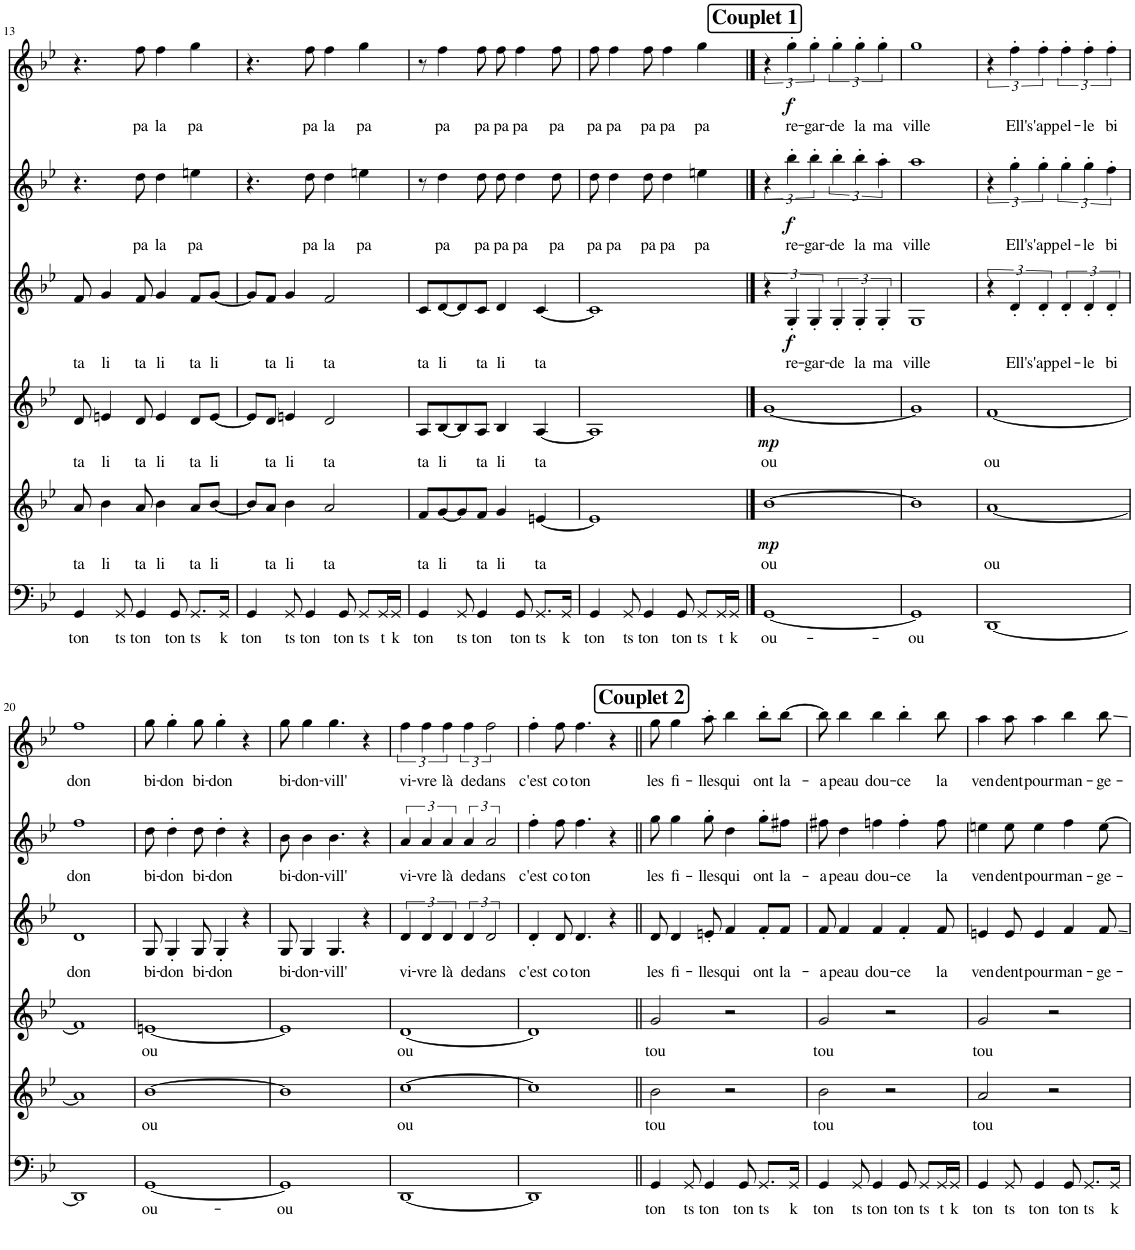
**kern	**text	**kern	**text	**dynam	**kern	**text	**dynam	**kern	**text	**dynam	**kern	**text	**dynam	**kern	**text	**dynam
*part6	*part6	*part5	*part5	*part5	*part4	*part4	*part4	*part3	*part3	*part3	*part2	*part2	*part2	*part1	*part1	*part1
*staff6	*staff6	*staff5	*staff5	*staff5	*staff4	*staff4	*staff4	*staff3	*staff3	*staff3	*staff2	*staff2	*staff2	*staff1	*staff1	*staff1
*I"Bass	*	*I"Voice	*	*	*I"Voice	*	*	*I"Voice	*	*	*I"Voice	*	*	*I"Voice	*	*
!!LO:PB:g=z
*clefF4	*	*clefG2	*	*	*clefG2	*	*	*clefG2	*	*	*clefG2	*	*	*clefG2	*	*
*	*	*	*	*	*Trd1c2	*	*	*Trd1c2	*	*	*	*	*	*	*	*
*k[b-e-]	*	*k[b-e-]	*	*	*k[b-e-]	*	*	*k[b-e-]	*	*	*k[b-e-]	*	*	*k[b-e-]	*	*
*M4/4	*	*M4/4	*	*	*M4/4	*	*	*M4/4	*	*	*M4/4	*	*	*M4/4	*	*
=13	=13	=13	=13	=13	=13	=13	=13	=13	=13	=13	=13	=13	=13	=13	=13	=13
!	!LO:LY:b	!	!LO:LY:b	!	!	!LO:LY:b	!	!	!LO:LY:b	!	!	!	!	!	!	!
4GG/	ton	8a/	ta	.	8d/	ta	.	8f/	ta	.	4.r	.	.	4.r	.	.
!	!	!	!LO:LY:b	!	!	!LO:LY:b	!	!	!LO:LY:b	!	!	!	!	!	!	!
.	.	4b-\	li	.	4en/	li	.	4g/	li	.	.	.	.	.	.	.
!	!LO:LY:b	!	!	!	!	!	!	!	!	!	!	!	!	!	!	!
8GG/	ts	.	.	.	.	.	.	.	.	.	.	.	.	.	.	.
!	!LO:LY:b	!	!LO:LY:b	!	!	!LO:LY:b	!	!	!LO:LY:b	!	!	!LO:LY:b	!	!	!LO:LY:b	!
4GG/	ton	8a/	ta	.	8d/	ta	.	8f/	ta	.	8dd\	pa	.	8ff\	pa	.
!	!	!	!LO:LY:b	!	!	!LO:LY:b	!	!	!LO:LY:b	!	!	!LO:LY:b	!	!	!LO:LY:b	!
.	.	4b-\	li	.	4e/	li	.	4g/	li	.	4dd\	la	.	4ff\	la	.
!	!LO:LY:b	!	!	!	!	!	!	!	!	!	!	!	!	!	!	!
8GG/	ton	.	.	.	.	.	.	.	.	.	.	.	.	.	.	.
!	!LO:LY:b	!	!LO:LY:b	!	!	!LO:LY:b	!	!	!LO:LY:b	!	!	!LO:LY:b	!	!	!LO:LY:b	!
8.GG/L	ts	8a/L	ta	.	8d/L	ta	.	8f/L	ta	.	4een\	pa	.	4gg\	pa	.
!	!	!	!LO:LY:b	!	!	!LO:LY:b	!	!	!LO:LY:b	!	!	!	!	!	!	!
.	.	[8b-/J	li	.	[8e/J	li	.	[8g/J	li	.	.	.	.	.	.	.
!	!LO:LY:b	!	!	!	!	!	!	!	!	!	!	!	!	!	!	!
16GG/Jk	k	.	.	.	.	.	.	.	.	.	.	.	.	.	.	.
=14	=14	=14	=14	=14	=14	=14	=14	=14	=14	=14	=14	=14	=14	=14	=14	=14
!	!LO:LY:b	!	!	!	!	!	!	!	!	!	!	!	!	!	!	!
4GG/	ton	8b-/L]	.	.	8e/L]	.	.	8g/L]	.	.	4.r	.	.	4.r	.	.
!	!	!	!LO:LY:b	!	!	!LO:LY:b	!	!	!LO:LY:b	!	!	!	!	!	!	!
.	.	8a/J	ta	.	8d/J	ta	.	8f/J	ta	.	.	.	.	.	.	.
!	!LO:LY:b	!	!LO:LY:b	!	!	!LO:LY:b	!	!	!LO:LY:b	!	!	!	!	!	!	!
8GG/	ts	4b-\	li	.	4en/	li	.	4g/	li	.	.	.	.	.	.	.
!	!LO:LY:b	!	!	!	!	!	!	!	!	!	!	!LO:LY:b	!	!	!LO:LY:b	!
4GG/	ton	.	.	.	.	.	.	.	.	.	8dd\	pa	.	8ff\	pa	.
!	!	!	!LO:LY:b	!	!	!LO:LY:b	!	!	!LO:LY:b	!	!	!LO:LY:b	!	!	!LO:LY:b	!
.	.	2a/	ta	.	2d/	ta	.	2f/	ta	.	4dd\	la	.	4ff\	la	.
!	!LO:LY:b	!	!	!	!	!	!	!	!	!	!	!	!	!	!	!
8GG/	ton	.	.	.	.	.	.	.	.	.	.	.	.	.	.	.
!	!LO:LY:b	!	!	!	!	!	!	!	!	!	!	!LO:LY:b	!	!	!LO:LY:b	!
8GG/L	ts	.	.	.	.	.	.	.	.	.	4een\	pa	.	4gg\	pa	.
!	!LO:LY:b	!	!	!	!	!	!	!	!	!	!	!	!	!	!	!
16GG/L	t	.	.	.	.	.	.	.	.	.	.	.	.	.	.	.
!	!LO:LY:b	!	!	!	!	!	!	!	!	!	!	!	!	!	!	!
16GG/JJ	k	.	.	.	.	.	.	.	.	.	.	.	.	.	.	.
=15	=15	=15	=15	=15	=15	=15	=15	=15	=15	=15	=15	=15	=15	=15	=15	=15
!	!LO:LY:b	!	!LO:LY:b	!	!	!LO:LY:b	!	!	!LO:LY:b	!	!	!	!	!	!	!
4GG/	ton	8f/L	ta	.	8A/L	ta	.	8c/L	ta	.	8r	.	.	8r	.	.
!	!	!	!LO:LY:b	!	!	!LO:LY:b	!	!	!LO:LY:b	!	!	!LO:LY:b	!	!	!LO:LY:b	!
.	.	[8g/	li	.	[8B-/	li	.	[8d/	li	.	4dd\	pa	.	4ff\	pa	.
!	!LO:LY:b	!	!	!	!	!	!	!	!	!	!	!	!	!	!	!
8GG/	ts	8g/]	.	.	8B-/]	.	.	8d/]	.	.	.	.	.	.	.	.
!	!LO:LY:b	!	!LO:LY:b	!	!	!LO:LY:b	!	!	!LO:LY:b	!	!	!LO:LY:b	!	!	!LO:LY:b	!
4GG/	ton	8f/J	ta	.	8A/J	ta	.	8c/J	ta	.	8dd\	pa	.	8ff\	pa	.
!	!	!	!LO:LY:b	!	!	!LO:LY:b	!	!	!LO:LY:b	!	!	!LO:LY:b	!	!	!LO:LY:b	!
.	.	4g/	li	.	4B-/	li	.	4d/	li	.	8dd\	pa	.	8ff\	pa	.
!	!LO:LY:b	!	!	!	!	!	!	!	!	!	!	!LO:LY:b	!	!	!LO:LY:b	!
8GG/	ton	.	.	.	.	.	.	.	.	.	4dd\	pa	.	4ff\	pa	.
!	!LO:LY:b	!	!LO:LY:b	!	!	!LO:LY:b	!	!	!LO:LY:b	!	!	!	!	!	!	!
8.GG/L	ts	[4en/	ta	.	[4A/	ta	.	[4c/	ta	.	.	.	.	.	.	.
!	!	!	!	!	!	!	!	!	!	!	!	!LO:LY:b	!	!	!LO:LY:b	!
.	.	.	.	.	.	.	.	.	.	.	8dd\	pa	.	8ff\	pa	.
!	!LO:LY:b	!	!	!	!	!	!	!	!	!	!	!	!	!	!	!
16GG/Jk	k	.	.	.	.	.	.	.	.	.	.	.	.	.	.	.
=16	=16	=16	=16	=16	=16	=16	=16	=16	=16	=16	=16	=16	=16	=16	=16	=16
!	!LO:LY:b	!	!	!	!	!	!	!	!	!	!	!LO:LY:b	!	!	!LO:LY:b	!
4GG/	ton	1e]	.	.	1A]	.	.	1c]	.	.	8dd\	pa	.	8ff\	pa	.
!	!	!	!	!	!	!	!	!	!	!	!	!LO:LY:b	!	!	!LO:LY:b	!
.	.	.	.	.	.	.	.	.	.	.	4dd\	pa	.	4ff\	pa	.
!	!LO:LY:b	!	!	!	!	!	!	!	!	!	!	!	!	!	!	!
8GG/	ts	.	.	.	.	.	.	.	.	.	.	.	.	.	.	.
!	!LO:LY:b	!	!	!	!	!	!	!	!	!	!	!LO:LY:b	!	!	!LO:LY:b	!
4GG/	ton	.	.	.	.	.	.	.	.	.	8dd\	pa	.	8ff\	pa	.
!	!	!	!	!	!	!	!	!	!	!	!	!LO:LY:b	!	!	!LO:LY:b	!
.	.	.	.	.	.	.	.	.	.	.	4dd\	pa	.	4ff\	pa	.
!	!LO:LY:b	!	!	!	!	!	!	!	!	!	!	!	!	!	!	!
8GG/	ton	.	.	.	.	.	.	.	.	.	.	.	.	.	.	.
!	!LO:LY:b	!	!	!	!	!	!	!	!	!	!	!LO:LY:b	!	!	!LO:LY:b	!
8GG/L	ts	.	.	.	.	.	.	.	.	.	4een\	pa	.	4gg\	pa	.
!	!LO:LY:b	!	!	!	!	!	!	!	!	!	!	!	!	!	!	!
16GG/L	t	.	.	.	.	.	.	.	.	.	.	.	.	.	.	.
!	!LO:LY:b	!	!	!	!	!	!	!	!	!	!	!	!	!	!	!
16GG/JJ	k	.	.	.	.	.	.	.	.	.	.	.	.	.	.	.
!!LO:REH:place=s1:a:B:cj:fs=14:t=Couplet 1
==17	==17	==17	==17	==17	==17	==17	==17	==17	==17	==17	==17	==17	==17	==17	==17	==17
!	!LO:LY:b	!	!LO:LY:b	!LO:DY:b	!	!LO:LY:b	!LO:DY:b	!	!	!	!	!	!	!	!	!
[1GG	ou-	[1b-	ou	mp	[1g	ou	mp	6r	.	.	6r	.	.	6r	.	.
!	!	!	!	!	!	!	!	!	!LO:LY:b	!LO:DY:b	!	!LO:LY:b	!LO:DY:b	!	!LO:LY:b	!LO:DY:b
.	.	.	.	.	.	.	.	6G'/	re-	f	6bb-'\	re-	f	6gg'\	re-	f
!	!	!	!	!	!	!	!	!	!LO:LY:b	!	!	!LO:LY:b	!	!	!LO:LY:b	!
.	.	.	.	.	.	.	.	6G'/	-gar-	.	6bb-'\	-gar-	.	6gg'\	-gar-	.
!	!	!	!	!	!	!	!	!	!LO:LY:b	!	!	!LO:LY:b	!	!	!LO:LY:b	!
.	.	.	.	.	.	.	.	6G'/	-de	.	6bb-'\	-de	.	6gg'\	-de	.
!	!	!	!	!	!	!	!	!	!LO:LY:b	!	!	!LO:LY:b	!	!	!LO:LY:b	!
.	.	.	.	.	.	.	.	6G'/	la	.	6bb-'\	la	.	6gg'\	la	.
!	!	!	!	!	!	!	!	!	!LO:LY:b	!	!	!LO:LY:b	!	!	!LO:LY:b	!
.	.	.	.	.	.	.	.	6G'/	ma	.	6aa'\	ma	.	6gg'\	ma	.
=18	=18	=18	=18	=18	=18	=18	=18	=18	=18	=18	=18	=18	=18	=18	=18	=18
!	!LO:LY:b	!	!	!	!	!	!	!	!LO:LY:b	!	!	!LO:LY:b	!	!	!LO:LY:b	!
1GG]	-ou	1b-]	.	.	1g]	.	.	1G	ville	.	1aa	ville	.	1gg	ville	.
=19	=19	=19	=19	=19	=19	=19	=19	=19	=19	=19	=19	=19	=19	=19	=19	=19
!	!	!	!LO:LY:b	!	!	!LO:LY:b	!	!	!	!	!	!	!	!	!	!
[1DD	.	[1a	ou	.	[1f	ou	.	6r	.	.	6r	.	.	6r	.	.
!	!	!	!	!	!	!	!	!	!LO:LY:b	!	!	!LO:LY:b	!	!	!LO:LY:b	!
.	.	.	.	.	.	.	.	6d'/	Ell'	.	6gg'\	Ell'	.	6ff'\	Ell'	.
!	!	!	!	!	!	!	!	!	!LO:LY:b	!	!	!LO:LY:b	!	!	!LO:LY:b	!
.	.	.	.	.	.	.	.	6d'/	s'app-	.	6gg'\	s'app-	.	6ff'\	s'app-	.
!	!	!	!	!	!	!	!	!	!LO:LY:b	!	!	!LO:LY:b	!	!	!LO:LY:b	!
.	.	.	.	.	.	.	.	6d'/	-el-	.	6gg'\	-el-	.	6ff'\	-el-	.
!	!	!	!	!	!	!	!	!	!LO:LY:b	!	!	!LO:LY:b	!	!	!LO:LY:b	!
.	.	.	.	.	.	.	.	6d'/	-le	.	6gg'\	-le	.	6ff'\	-le	.
!	!	!	!	!	!	!	!	!	!LO:LY:b	!	!	!LO:LY:b	!	!	!LO:LY:b	!
.	.	.	.	.	.	.	.	6d'/	bi	.	6ff'\	bi	.	6ff'\	bi	.
!!LO:LB:g=z
=20	=20	=20	=20	=20	=20	=20	=20	=20	=20	=20	=20	=20	=20	=20	=20	=20
!	!	!	!	!	!	!	!	!	!LO:LY:b	!	!	!LO:LY:b	!	!	!LO:LY:b	!
1DD]	.	1a]	.	.	1f]	.	.	1d	don	.	1ff	don	.	1ff	don	.
=21	=21	=21	=21	=21	=21	=21	=21	=21	=21	=21	=21	=21	=21	=21	=21	=21
!	!LO:LY:b	!	!LO:LY:b	!	!	!LO:LY:b	!	!	!LO:LY:b	!	!	!LO:LY:b	!	!	!LO:LY:b	!
[1GG	ou-	[1b-	ou	.	[1en	ou	.	8G/	bi-	.	8dd\	bi-	.	8gg\	bi-	.
!	!	!	!	!	!	!	!	!	!LO:LY:b	!	!	!LO:LY:b	!	!	!LO:LY:b	!
.	.	.	.	.	.	.	.	4G'/	-don	.	4dd'\	-don	.	4gg'\	-don	.
!	!	!	!	!	!	!	!	!	!LO:LY:b	!	!	!LO:LY:b	!	!	!LO:LY:b	!
.	.	.	.	.	.	.	.	8G/	bi-	.	8dd\	bi-	.	8gg\	bi-	.
!	!	!	!	!	!	!	!	!	!LO:LY:b	!	!	!LO:LY:b	!	!	!LO:LY:b	!
.	.	.	.	.	.	.	.	4G'/	-don	.	4dd'\	-don	.	4gg'\	-don	.
.	.	.	.	.	.	.	.	4r	.	.	4r	.	.	4r	.	.
=22	=22	=22	=22	=22	=22	=22	=22	=22	=22	=22	=22	=22	=22	=22	=22	=22
!	!LO:LY:b	!	!	!	!	!	!	!	!LO:LY:b	!	!	!LO:LY:b	!	!	!LO:LY:b	!
1GG]	-ou	1b-]	.	.	1e]	.	.	8G/	bi-	.	8b-\	bi-	.	8gg\	bi-	.
!	!	!	!	!	!	!	!	!	!LO:LY:b	!	!	!LO:LY:b	!	!	!LO:LY:b	!
.	.	.	.	.	.	.	.	4G/	-don-	.	4b-\	-don-	.	4gg\	-don-	.
!	!	!	!	!	!	!	!	!	!LO:LY:b	!	!	!LO:LY:b	!	!	!LO:LY:b	!
.	.	.	.	.	.	.	.	4.G/	-vill'	.	4.b-\	-vill'	.	4.gg\	-vill'	.
.	.	.	.	.	.	.	.	4r	.	.	4r	.	.	4r	.	.
=23	=23	=23	=23	=23	=23	=23	=23	=23	=23	=23	=23	=23	=23	=23	=23	=23
!	!	!	!LO:LY:b	!	!	!LO:LY:b	!	!	!LO:LY:b	!	!	!LO:LY:b	!	!	!LO:LY:b	!
[1DD	.	[1cc	ou	.	[1d	ou	.	6d/	vi-	.	6a/	vi-	.	6ff\	vi-	.
!	!	!	!	!	!	!	!	!	!LO:LY:b	!	!	!LO:LY:b	!	!	!LO:LY:b	!
.	.	.	.	.	.	.	.	6d/	-vre	.	6a/	-vre	.	6ff\	-vre	.
!	!	!	!	!	!	!	!	!	!LO:LY:b	!	!	!LO:LY:b	!	!	!LO:LY:b	!
.	.	.	.	.	.	.	.	6d/	là	.	6a/	là	.	6ff\	là	.
!	!	!	!	!	!	!	!	!	!LO:LY:b	!	!	!LO:LY:b	!	!	!LO:LY:b	!
.	.	.	.	.	.	.	.	6d/	de-	.	6a/	de-	.	6ff\	de-	.
!	!	!	!	!	!	!	!	!	!LO:LY:b	!	!	!LO:LY:b	!	!	!LO:LY:b	!
.	.	.	.	.	.	.	.	3d/	-dans	.	3a/	-dans	.	3ff\	-dans	.
=24	=24	=24	=24	=24	=24	=24	=24	=24	=24	=24	=24	=24	=24	=24	=24	=24
!	!	!	!	!	!	!	!	!	!LO:LY:b	!	!	!LO:LY:b	!	!	!LO:LY:b	!
1DD]	.	1cc]	.	.	1d]	.	.	4d'/	c'est	.	4ff'\	c'est	.	4ff'\	c'est	.
!	!	!	!	!	!	!	!	!	!LO:LY:b	!	!	!LO:LY:b	!	!	!LO:LY:b	!
.	.	.	.	.	.	.	.	8d/	co-	.	8ff\	co-	.	8ff\	co-	.
!	!	!	!	!	!	!	!	!	!LO:LY:b	!	!	!LO:LY:b	!	!	!LO:LY:b	!
.	.	.	.	.	.	.	.	4.d/	-ton	.	4.ff\	-ton	.	4.ff\	-ton	.
.	.	.	.	.	.	.	.	4r	.	.	4r	.	.	4r	.	.
!!LO:REH:place=s1:a:B:cj:fs=14:t=Couplet 2
=25||	=25||	=25||	=25||	=25||	=25||	=25||	=25||	=25||	=25||	=25||	=25||	=25||	=25||	=25||	=25||	=25||
!	!LO:LY:b	!	!LO:LY:b	!	!	!LO:LY:b	!	!	!LO:LY:b	!	!	!LO:LY:b	!	!	!LO:LY:b	!
4GG/	ton	2b-\	tou	.	2g/	tou	.	8d/	les	.	8gg\	les	.	8gg\	les	.
!	!	!	!	!	!	!	!	!	!LO:LY:b	!	!	!LO:LY:b	!	!	!LO:LY:b	!
.	.	.	.	.	.	.	.	4d/	fi-	.	4gg\	fi-	.	4gg\	fi-	.
!	!LO:LY:b	!	!	!	!	!	!	!	!	!	!	!	!	!	!	!
8GG/	ts	.	.	.	.	.	.	.	.	.	.	.	.	.	.	.
!	!LO:LY:b	!	!	!	!	!	!	!	!LO:LY:b	!	!	!LO:LY:b	!	!	!LO:LY:b	!
4GG/	ton	.	.	.	.	.	.	8en'/	-lles	.	8gg'\	-lles	.	8aa'\	-lles	.
!	!	!	!	!	!	!	!	!	!LO:LY:b	!	!	!LO:LY:b	!	!	!LO:LY:b	!
.	.	2r	.	.	2r	.	.	4f/	qui	.	4dd\	qui	.	4bb-\	qui	.
!	!LO:LY:b	!	!	!	!	!	!	!	!	!	!	!	!	!	!	!
8GG/	ton	.	.	.	.	.	.	.	.	.	.	.	.	.	.	.
!	!LO:LY:b	!	!	!	!	!	!	!	!LO:LY:b	!	!	!LO:LY:b	!	!	!LO:LY:b	!
8.GG/L	ts	.	.	.	.	.	.	8f'/L	ont	.	8gg'\L	ont	.	8bb-'\L	ont	.
!	!	!	!	!	!	!	!	!	!LO:LY:b	!	!	!LO:LY:b	!	!	!LO:LY:b	!
.	.	.	.	.	.	.	.	8f/J	la-	.	8ff#X\J	la-	.	[8bb-\J	la-	.
!	!LO:LY:b	!	!	!	!	!	!	!	!	!	!	!	!	!	!	!
16GG/Jk	k	.	.	.	.	.	.	.	.	.	.	.	.	.	.	.
=26	=26	=26	=26	=26	=26	=26	=26	=26	=26	=26	=26	=26	=26	=26	=26	=26
!	!LO:LY:b	!	!LO:LY:b	!	!	!LO:LY:b	!	!	!LO:LY:b	!	!	!LO:LY:b	!	!	!LO:LY:b	!
4GG/	ton	2b-\	tou	.	2g/	tou	.	8f/	-a	.	8ff#X\	-a	.	8bb-\]	-a	.
!	!	!	!	!	!	!	!	!	!LO:LY:b	!	!	!LO:LY:b	!	!	!LO:LY:b	!
.	.	.	.	.	.	.	.	4f/	peau	.	4dd\	peau	.	4bb-\	peau	.
!	!LO:LY:b	!	!	!	!	!	!	!	!	!	!	!	!	!	!	!
8GG/	ts	.	.	.	.	.	.	.	.	.	.	.	.	.	.	.
!	!LO:LY:b	!	!	!	!	!	!	!	!LO:LY:b	!	!	!LO:LY:b	!	!	!LO:LY:b	!
4GG/	ton	.	.	.	.	.	.	4f/	dou-	.	4ffn\	dou-	.	4bb-\	dou-	.
.	.	2r	.	.	2r	.	.	.	.	.	.	.	.	.	.	.
!	!LO:LY:b	!	!	!	!	!	!	!	!LO:LY:b	!	!	!LO:LY:b	!	!	!LO:LY:b	!
8GG/	ton	.	.	.	.	.	.	4f'/	-ce	.	4ff'\	-ce	.	4bb-'\	-ce	.
!	!LO:LY:b	!	!	!	!	!	!	!	!	!	!	!	!	!	!	!
8GG/L	ts	.	.	.	.	.	.	.	.	.	.	.	.	.	.	.
!	!LO:LY:b	!	!	!	!	!	!	!	!LO:LY:b	!	!	!LO:LY:b	!	!	!LO:LY:b	!
16GG/L	t	.	.	.	.	.	.	8f/	la	.	8ff\	la	.	8bb-\	la	.
!	!LO:LY:b	!	!	!	!	!	!	!	!	!	!	!	!	!	!	!
16GG/JJ	k	.	.	.	.	.	.	.	.	.	.	.	.	.	.	.
=27	=27	=27	=27	=27	=27	=27	=27	=27	=27	=27	=27	=27	=27	=27	=27	=27
!	!LO:LY:b	!	!LO:LY:b	!	!	!LO:LY:b	!	!	!LO:LY:b	!	!	!LO:LY:b	!	!	!LO:LY:b	!
4GG/	ton	2a/	tou	.	2g/	tou	.	4en/	ven-	.	4een\	ven-	.	4aa\	ven-	.
!	!LO:LY:b	!	!	!	!	!	!	!	!LO:LY:b	!	!	!LO:LY:b	!	!	!LO:LY:b	!
8GG/	ts	.	.	.	.	.	.	8e/	-dent	.	8ee\	-dent	.	8aa\	-dent	.
!	!LO:LY:b	!	!	!	!	!	!	!	!LO:LY:b	!	!	!LO:LY:b	!	!	!LO:LY:b	!
4GG/	ton	.	.	.	.	.	.	4e/	pour	.	4ee\	pour	.	4aa\	pour	.
.	.	2r	.	.	2r	.	.	.	.	.	.	.	.	.	.	.
!	!LO:LY:b	!	!	!	!	!	!	!	!LO:LY:b	!	!	!LO:LY:b	!	!	!LO:LY:b	!
8GG/	ton	.	.	.	.	.	.	4f/	man-	.	4ff\	man-	.	4bb-\	man-	.
!	!LO:LY:b	!	!	!	!	!	!	!	!	!	!	!	!	!	!	!
8.GG/L	ts	.	.	.	.	.	.	.	.	.	.	.	.	.	.	.
!	!	!	!	!	!	!	!	!	!LO:LY:b	!	!	!LO:LY:b	!	!	!LO:LY:b	!
.	.	.	.	.	.	.	.	8f/	-ge-	.	[8ee\	-ge-	.	8bb-\	-ge-	.
!	!LO:LY:b	!	!	!	!	!	!	!	!	!	!	!	!	!	!	!
16GG/Jk	k	.	.	.	.	.	.	.	.	.	.	.	.	.	.	.
=	=	=	=	=	=	=	=	=	=	=	=	=	=	=	=	=
*-	*-	*-	*-	*-	*-	*-	*-	*-	*-	*-	*-	*-	*-	*-	*-	*-
